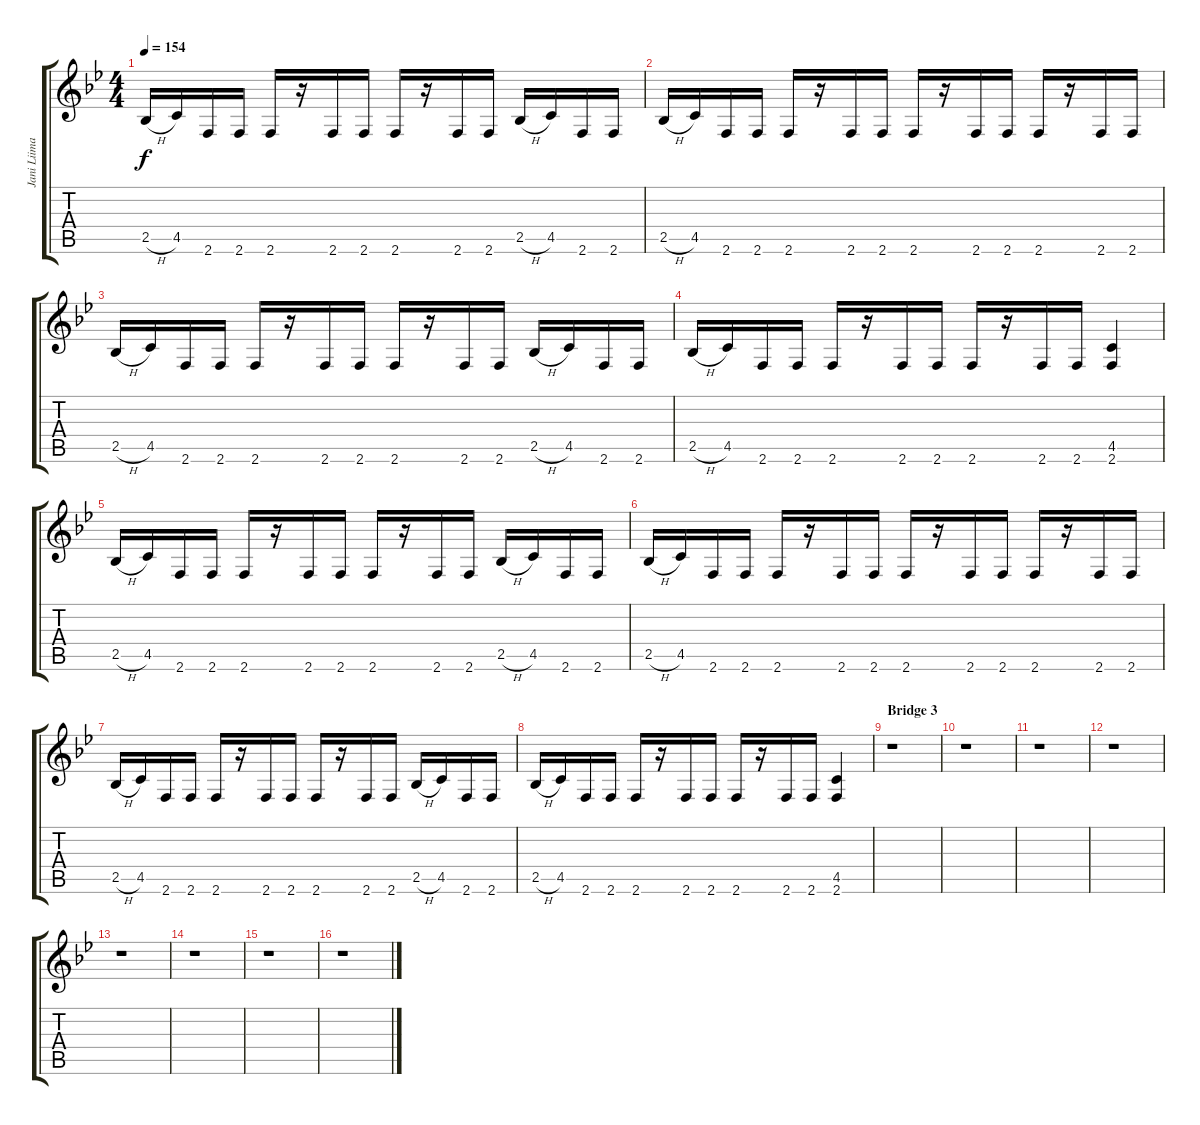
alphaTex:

\track ("Jani Liimatainen 2" "Jani Liima") {instrument distortionguitar}
\staff {score tabs}
\tuning (Eb4 Bb3 Gb3 Db3 Ab2 Eb2) {hide}
\ts (4 4)
\tempo 154
\clef g2
\ks gminor
2.5{h}.16{dy f} 4.5.16 2.6.16 2.6.16 2.6.16 r.16 2.6.16 2.6.16 2.6.16 r.16 2.6.16 2.6.16 2.5{h}.16 4.5.16 2.6.16 2.6.16 |
2.5{h}.16 4.5.16 2.6.16 2.6.16 2.6.16 r.16 2.6.16 2.6.16 2.6.16 r.16 2.6.16 2.6.16 2.6.16 r.16 2.6.16 2.6.16 |
2.5{h}.16 4.5.16 2.6.16 2.6.16 2.6.16 r.16 2.6.16 2.6.16 2.6.16 r.16 2.6.16 2.6.16 2.5{h}.16 4.5.16 2.6.16 2.6.16 |
2.5{h}.16 4.5.16 2.6.16 2.6.16 2.6.16 r.16 2.6.16 2.6.16 2.6.16 r.16 2.6.16 2.6.16 (4.5 2.6).4 |
2.5{h}.16 4.5.16 2.6.16 2.6.16 2.6.16 r.16 2.6.16 2.6.16 2.6.16 r.16 2.6.16 2.6.16 2.5{h}.16 4.5.16 2.6.16 2.6.16 |
2.5{h}.16 4.5.16 2.6.16 2.6.16 2.6.16 r.16 2.6.16 2.6.16 2.6.16 r.16 2.6.16 2.6.16 2.6.16 r.16 2.6.16 2.6.16 |
2.5{h}.16 4.5.16 2.6.16 2.6.16 2.6.16 r.16 2.6.16 2.6.16 2.6.16 r.16 2.6.16 2.6.16 2.5{h}.16 4.5.16 2.6.16 2.6.16 |
2.5{h}.16 4.5.16 2.6.16 2.6.16 2.6.16 r.16 2.6.16 2.6.16 2.6.16 r.16 2.6.16 2.6.16 (4.5 2.6).4 |
\section ("" "Bridge 3")
r.1 |
r.1 |
r.1 |
r.1 |
r.1 |
r.1 |
r.1 |
r.1
